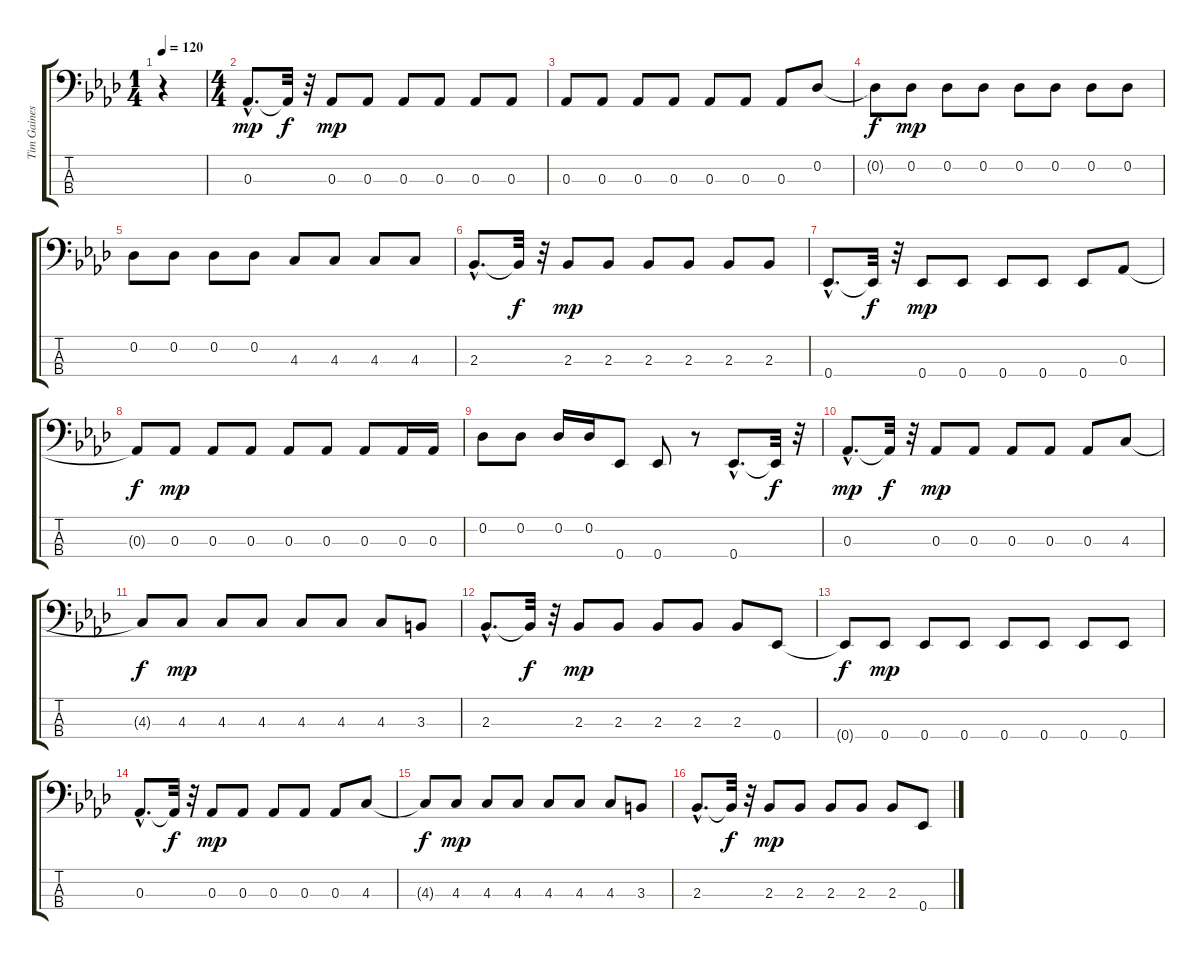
\track ("Tim Gaines" "Tim Gaines") {instrument electricbassfinger}
\staff {score tabs}
\tuning (Gb2 Db2 Ab1 Eb1) {hide}
\ts (1 4)
\tempo 120
\clef f4
\ks ab
r.4{dy mp instrument electricbassfinger} |
\ts (4 4)
0.3{hac}.8{d} 0.3{t}.32{dy f} r.32 0.3.8{dy mp} 0.3.8 0.3.8 0.3.8 0.3.8 0.3.8 |
0.3.8 0.3.8 0.3.8 0.3.8 0.3.8 0.3.8 0.3.8 0.2.8 |
0.2{t}.8{dy f} 0.2.8{dy mp} 0.2.8 0.2.8 0.2.8 0.2.8 0.2.8 0.2.8 |
0.2.8 0.2.8 0.2.8 0.2.8 4.3.8 4.3.8 4.3.8 4.3.8 |
2.3{hac}.8{d} 2.3{t}.32{dy f} r.32 2.3.8{dy mp} 2.3.8 2.3.8 2.3.8 2.3.8 2.3.8 |
0.4{hac}.8{d} 0.4{t}.32{dy f} r.32 0.4.8{dy mp} 0.4.8 0.4.8 0.4.8 0.4.8 0.3.8 |
0.3{t}.8{dy f} 0.3.8{dy mp} 0.3.8 0.3.8 0.3.8 0.3.8 0.3.8 0.3.16 0.3.16 |
0.2.8 0.2.8 0.2.16 0.2.16 0.4.8 0.4.8 r.8 0.4{hac}.8{d} 0.4{t}.32{dy f} r.32 |
0.3{hac}.8{d dy mp} 0.3{t}.32{dy f} r.32 0.3.8{dy mp} 0.3.8 0.3.8 0.3.8 0.3.8 4.3.8 |
4.3{t}.8{dy f} 4.3.8{dy mp} 4.3.8 4.3.8 4.3.8 4.3.8 4.3.8 3.3.8 |
2.3{hac}.8{d} 2.3{t}.32{dy f} r.32 2.3.8{dy mp} 2.3.8 2.3.8 2.3.8 2.3.8 0.4.8 |
0.4{t}.8{dy f} 0.4.8{dy mp} 0.4.8 0.4.8 0.4.8 0.4.8 0.4.8 0.4.8 |
0.3{hac}.8{d} 0.3{t}.32{dy f} r.32 0.3.8{dy mp} 0.3.8 0.3.8 0.3.8 0.3.8 4.3.8 |
4.3{t}.8{dy f} 4.3.8{dy mp} 4.3.8 4.3.8 4.3.8 4.3.8 4.3.8 3.3.8 |
2.3{hac}.8{d} 2.3{t}.32{dy f} r.32 2.3.8{dy mp} 2.3.8 2.3.8 2.3.8 2.3.8 0.4.8
